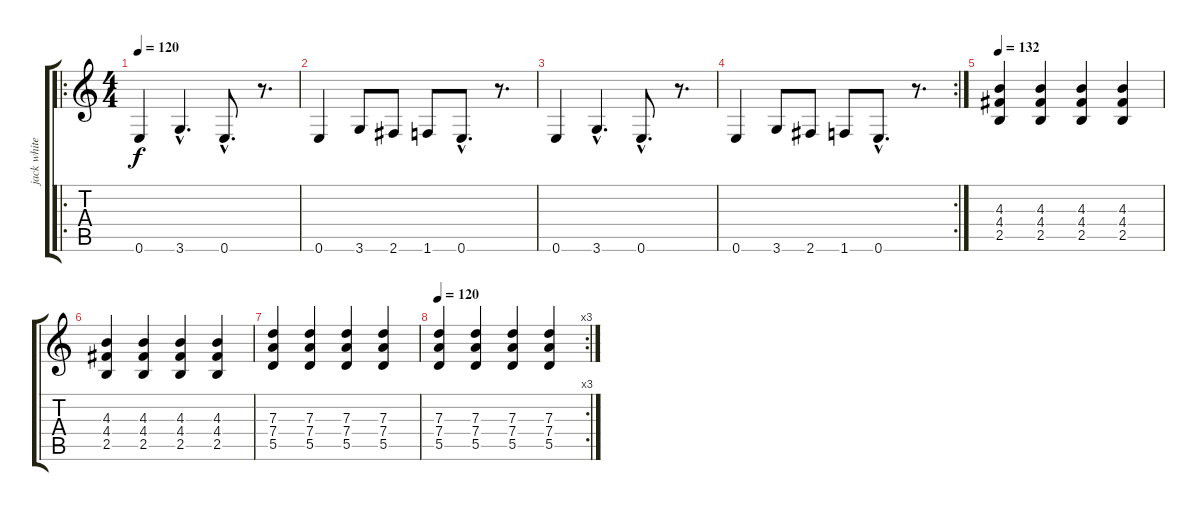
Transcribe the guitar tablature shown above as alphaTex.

\track ("jack white" "jack white") {instrument distortionguitar}
\staff {score tabs}
\tuning (E4 B3 G3 D3 A2 E2) {hide}
\ro
\ts (4 4)
\tempo 120
\clef g2
\ks c
0.6.4{dy f instrument distortionguitar} 3.6{hac}.4{d} 0.6{hac}.8{d} r.8{d} |
0.6.4 3.6.8 2.6.8 1.6.8 0.6{hac}.8{d} r.8{d} |
0.6.4 3.6{hac}.4{d} 0.6{hac}.8{d} r.8{d} |
\rc 2
0.6.4 3.6.8 2.6.8 1.6.8 0.6{hac}.8{d} r.8{d} |
\tempo 132
(4.3 4.4 2.5).4 (4.3 4.4 2.5).4 (4.3 4.4 2.5).4 (4.3 4.4 2.5).4 |
(4.3 4.4 2.5).4 (4.3 4.4 2.5).4 (4.3 4.4 2.5).4 (4.3 4.4 2.5).4 |
(7.3 7.4 5.5).4 (7.3 7.4 5.5).4 (7.3 7.4 5.5).4 (7.3 7.4 5.5).4 |
\rc 3
\tempo 120
(7.3 7.4 5.5).4 (7.3 7.4 5.5).4 (7.3 7.4 5.5).4 (7.3 7.4 5.5).4
